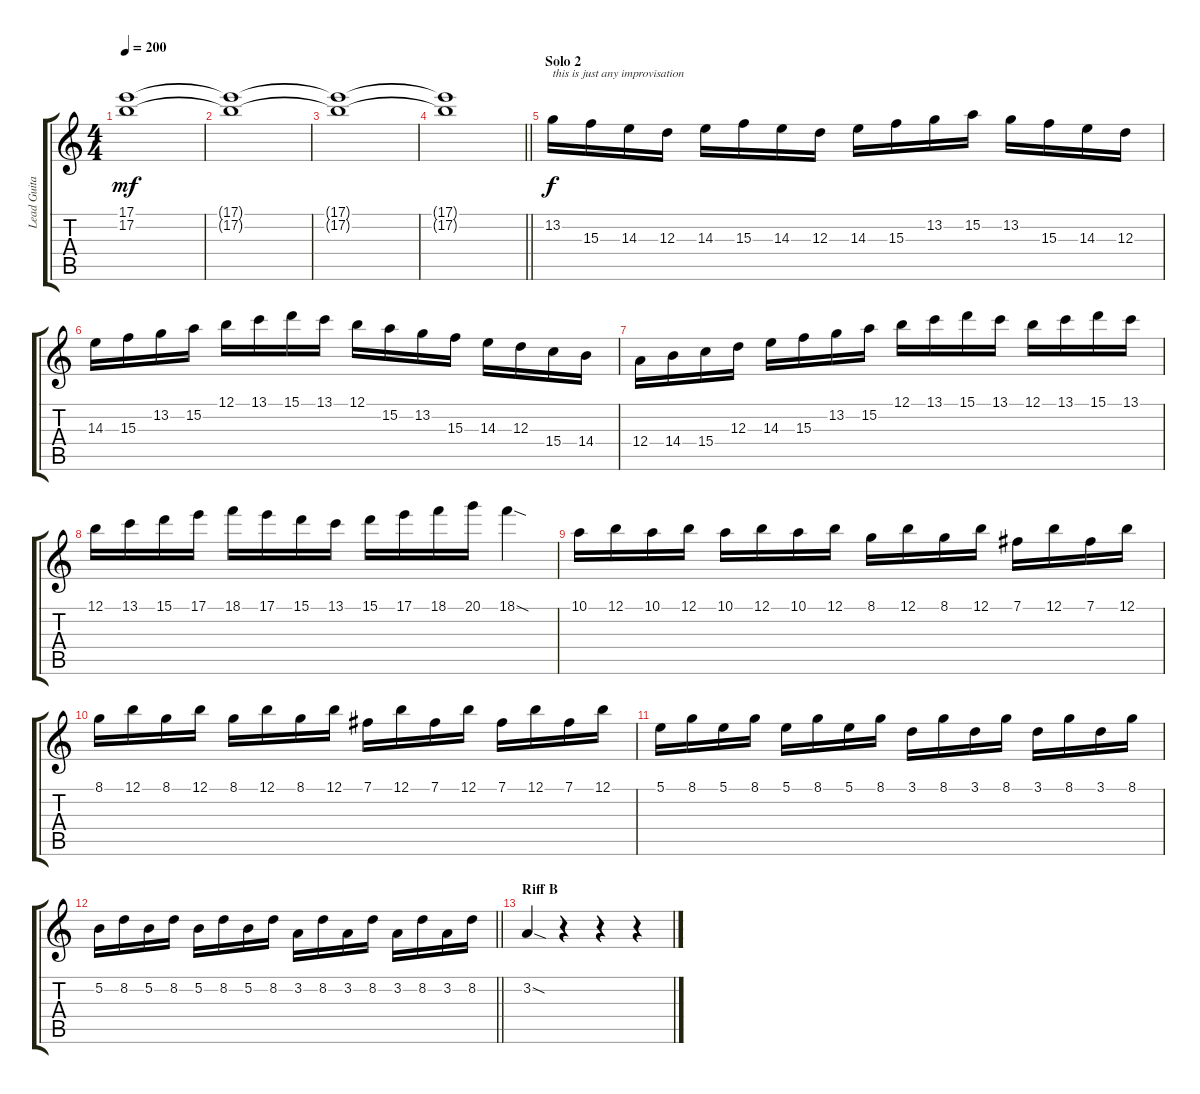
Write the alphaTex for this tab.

\track ("Lead Guitar" "Lead Guita") {instrument distortionguitar}
\staff {score tabs}
\tuning (B3 Gb3 D3 A2 E2 B1) {hide}
\ts (4 4)
\tempo 200
\clef g2
\ks c
(17.1 17.2{t}).1{dy mf} |
(17.1{t} 17.2{t}).1 |
(17.1{t} 17.2{t}).1 |
\barLineRight lightlight
(17.1{t} 17.2{t}).1 |
\section ("" "Solo 2")
13.2.16{txt "this is just any improvisation" dy f} 15.3.16 14.3.16 12.3.16 14.3.16 15.3.16 14.3.16 12.3.16 14.3.16 15.3.16 13.2.16 15.2.16 13.2.16 15.3.16 14.3.16 12.3.16 |
14.3.16 15.3.16 13.2.16 15.2.16 12.1.16 13.1.16 15.1.16 13.1.16 12.1.16 15.2.16 13.2.16 15.3.16 14.3.16 12.3.16 15.4.16 14.4.16 |
12.4.16 14.4.16 15.4.16 12.3.16 14.3.16 15.3.16 13.2.16 15.2.16 12.1.16 13.1.16 15.1.16 13.1.16 12.1.16 13.1.16 15.1.16 13.1.16 |
12.1.16 13.1.16 15.1.16 17.1.16 18.1.16 17.1.16 15.1.16 13.1.16 15.1.16 17.1.16 18.1.16 20.1.16 18.1{sod}.4 |
10.1.16 12.1.16 10.1.16 12.1.16 10.1.16 12.1.16 10.1.16 12.1.16 8.1.16 12.1.16 8.1.16 12.1.16 7.1.16 12.1.16 7.1.16 12.1.16 |
8.1.16 12.1.16 8.1.16 12.1.16 8.1.16 12.1.16 8.1.16 12.1.16 7.1.16 12.1.16 7.1.16 12.1.16 7.1.16 12.1.16 7.1.16 12.1.16 |
5.1.16 8.1.16 5.1.16 8.1.16 5.1.16 8.1.16 5.1.16 8.1.16 3.1.16 8.1.16 3.1.16 8.1.16 3.1.16 8.1.16 3.1.16 8.1.16 |
\barLineRight lightlight
5.2.16 8.2.16 5.2.16 8.2.16 5.2.16 8.2.16 5.2.16 8.2.16 3.2.16 8.2.16 3.2.16 8.2.16 3.2.16 8.2.16 3.2.16 8.2.16 |
\section ("" "Riff B")
3.2{sod}.4 r.4 r.4 r.4
